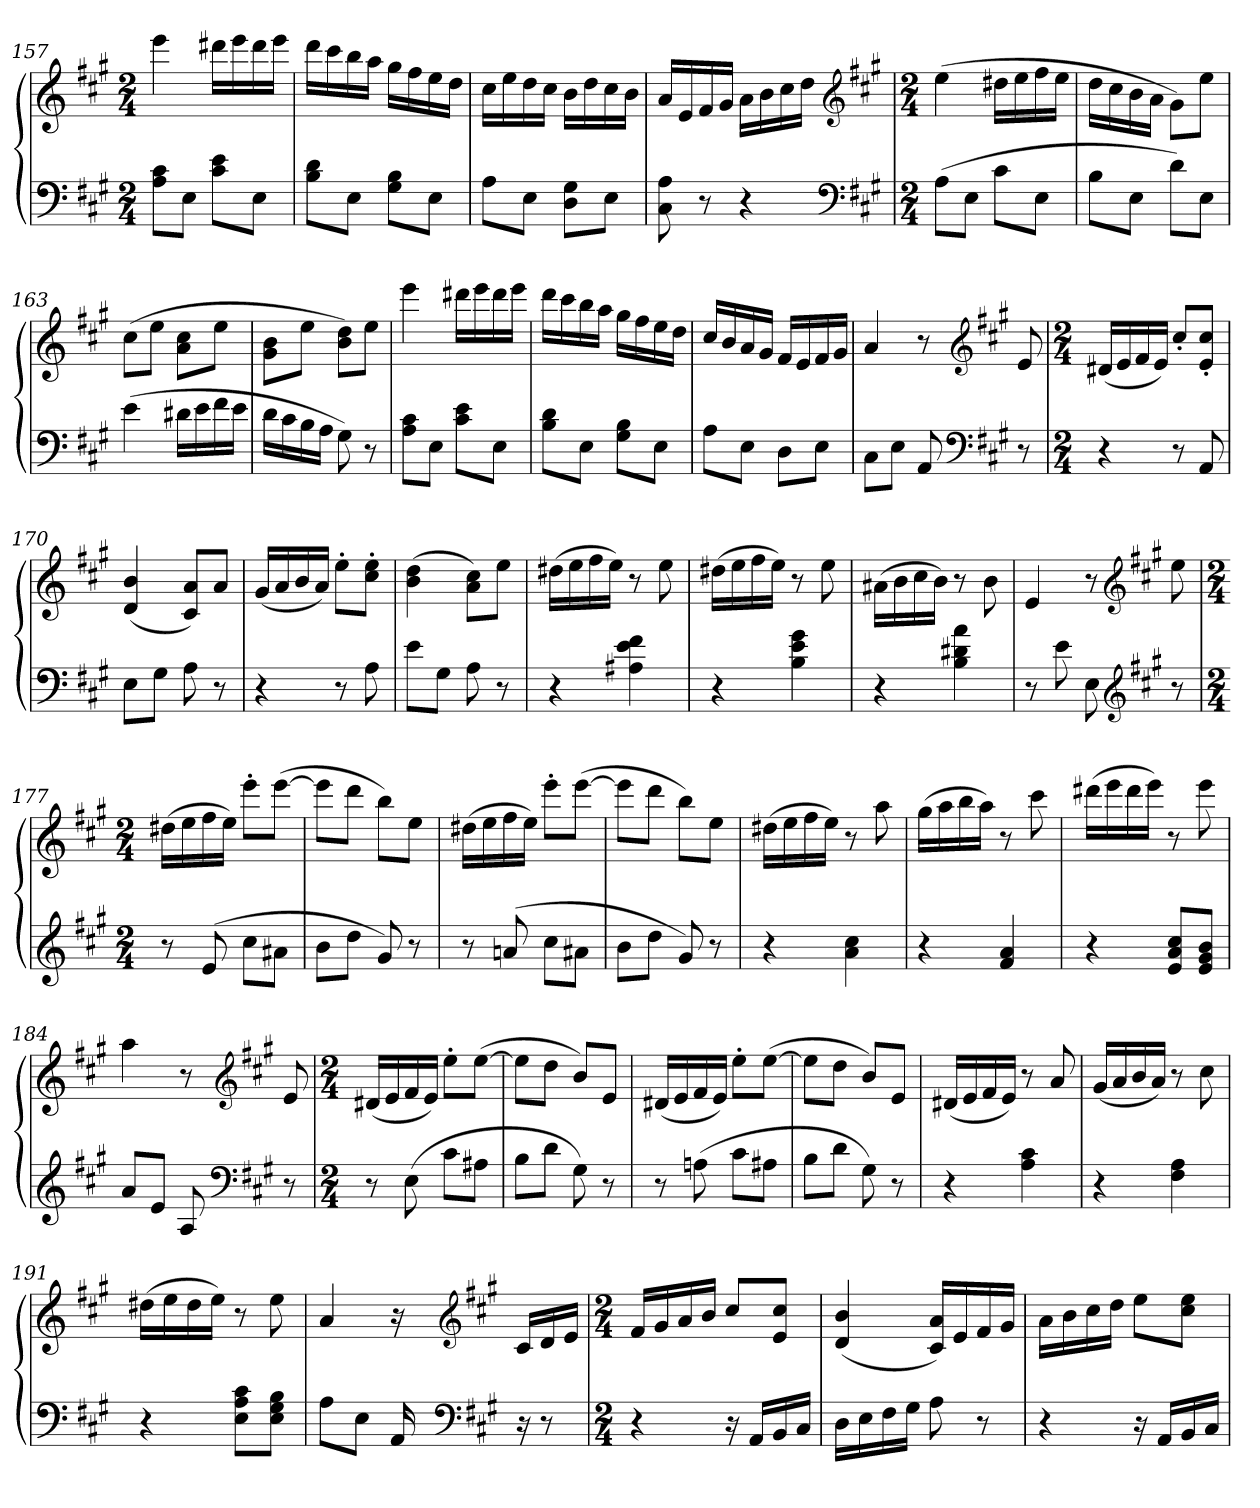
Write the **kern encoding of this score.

**kern	**kern
*part1	*part1
*staff2	*staff1
*clefF4	*clefG2
*k[f#c#g#]	*k[f#c#g#]
*A:	*A:
*M2/4	*M2/4
=157	=157
8A 8c#L	4eee
8EJ	.
8c# 8eL	16ddd#XLL
.	16eee
8EJ	16ddd#
.	16eeeJJ
=158	=158
8B 8dL	16dddLL
.	16ccc#
8EJ	16bb
.	16aaJJ
8G# 8BL	16gg#LL
.	16ff#
8EJ	16ee
.	16ddJJ
=159	=159
8AL	16cc#LL
.	16ee
8EJ	16dd
.	16cc#JJ
8D 8G#L	16bLL
.	16dd
8EJ	16cc#
.	16bJJ
=160	=160
8C# 8A	16aLL
.	16e
8r	16f#
.	16g#JJ
4r	16aLL
.	16b
.	16cc#
.	16ddJJ
*clefF4	*clefG2
*k[f#c#g#]	*k[f#c#g#]
*A:	*A:
=161	=161
*M2/4	*M2/4
(8AL	(4ee
8EJ	.
8c#L	16dd#XLL
.	16ee
8EJ	16ff#
.	16eeJJ
=162	=162
8BL	16ddLL
.	16cc#
8EJ	16b
.	16aJJ
8dL)	8g#L)
8EJ	8eeJ
=163	=163
(4e	(8cc#L
.	8eeJ
16d#XLL	8a 8cc#L
16e	.
16f#	8eeJ
16eJJ	.
=164	=164
16dLL	8g# 8bL
16c#	.
16B	8eeJ
16AJJ	.
8G#)	8b 8ddL)
8r	8eeJ
=165	=165
8A 8c#L	4eee
8EJ	.
8c# 8eL	16ddd#XLL
.	16eee
8EJ	16ddd#
.	16eeeJJ
=166	=166
8B 8dL	16dddLL
.	16ccc#
8EJ	16bb
.	16aaJJ
8G# 8BL	16gg#LL
.	16ff#
8EJ	16ee
.	16ddJJ
=167	=167
8AL	16cc#LL
.	16b
8EJ	16a
.	16g#JJ
8DL	16f#LL
.	16e
8EJ	16f#
.	16g#JJ
=168	=168
8C#L	4a
8EJ	.
8AA	8r
*clefF4	*clefG2
*k[f#c#g#]	*k[f#c#g#]
*A:	*A:
8r	8e
=169	=169
*M2/4	*M2/4
4r	(16d#XLL
.	16e
.	16f#
.	16eJJ)
8r	8cc#'L
8AA	8e' 8cc#'J
=170	=170
8EL	(4d 4b
8G#J	.
8A	8c# 8aL)
8r	8aJ
=171	=171
4r	(16g#LL
.	16a
.	16b
.	16aJJ)
8r	8ee'L
8A	8cc#' 8ee'J
=172	=172
8eL	(4b 4dd
8G#J	.
8A	8a 8cc#L)
8r	8eeJ
=173	=173
4r	(16dd#XLL
.	16ee
.	16ff#
.	16eeJJ)
4A#X 4e 4f#	8r
.	8ee
=174	=174
4r	(16dd#XLL
.	16ee
.	16ff#
.	16eeJJ)
4B 4e 4g#	8r
.	8ee
=175	=175
4r	(16a#XLL
.	16b
.	16cc#
.	16bJJ)
4B 4d#X 4a	8r
.	8b
=176	=176
8r	4e
8e	.
8E	8r
*clefG2	*clefG2
*k[f#c#g#]	*k[f#c#g#]
*A:	*A:
8r	8ee
=177	=177
*M2/4	*M2/4
8r	(16dd#XLL
.	16ee
(8e	16ff#
.	16eeJJ)
8cc#L	8eee'L
8a#XJ	([8eeeJ
=178	=178
8bL	8eeeL]
8ddJ	8dddJ
8g#)	8bbL)
8r	8eeJ
=179	=179
8r	(16dd#XLL
.	16ee
(8an	16ff#
.	16eeJJ)
8cc#L	8eee'L
8a#XJ	([8eeeJ
=180	=180
8bL	8eeeL]
8ddJ	8dddJ
8g#)	8bbL)
8r	8eeJ
=181	=181
4r	(16dd#XLL
.	16ee
.	16ff#
.	16eeJJ)
4a 4cc#	8r
.	8aa
=182	=182
4r	(16gg#LL
.	16aa
.	16bb
.	16aaJJ)
4f# 4a	8r
.	8ccc#
=183	=183
4r	(16ddd#XLL
.	16eee
.	16ddd#
.	16eeeJJ)
8e 8a 8cc#L	8r
8e 8g# 8bJ	8eee
=184	=184
8aL	4aa
8eJ	.
8A	8r
*clefF4	*clefG2
*k[f#c#g#]	*k[f#c#g#]
*A:	*A:
8r	8e
=185	=185
*M2/4	*M2/4
8r	(16d#XLL
.	16e
(8E	16f#
.	16eJJ)
8c#L	8ee'L
8A#XJ	([8eeJ
=186	=186
8BL	8eeL]
8dJ	8ddJ
8G#)	8bL)
8r	8eJ
=187	=187
8r	(16d#XLL
.	16e
(8An	16f#
.	16eJJ)
8c#L	8ee'L
8A#XJ	([8eeJ
=188	=188
8BL	8eeL]
8dJ	8ddJ
8G#)	8bL)
8r	8eJ
=189	=189
4r	(16d#XLL
.	16e
.	16f#
.	16eJJ)
4A 4c#	8r
.	8a
=190	=190
4r	(16g#LL
.	16a
.	16b
.	16aJJ)
4F# 4A	8r
.	8cc#
=191	=191
4r	(16dd#XLL
.	16ee
.	16dd#
.	16eeJJ)
8E 8A 8c#L	8r
8E 8G# 8BJ	8ee
=192	=192
8AL	4a
8EJ	.
16AA	16r
*clefF4	*clefG2
*k[f#c#g#]	*k[f#c#g#]
*A:	*A:
16r	16c#LL
8r	16d
.	16eJJ
=193	=193
*M2/4	*M2/4
4r	16f#LL
.	16g#
.	16a
.	16bJJ
16r	8cc#L
16AALL	.
16BB	8e 8cc#J
16C#JJ	.
=194	=194
16DLL	(4d 4b
16E	.
16F#	.
16G#JJ	.
8A	16c# 16aLL)
.	16e
8r	16f#
.	16g#JJ
=195	=195
4r	16aLL
.	16b
.	16cc#
.	16ddJJ
16r	8eeL
16AALL	.
16BB	8cc# 8eeJ
16C#JJ	.
=	=
*-	*-
